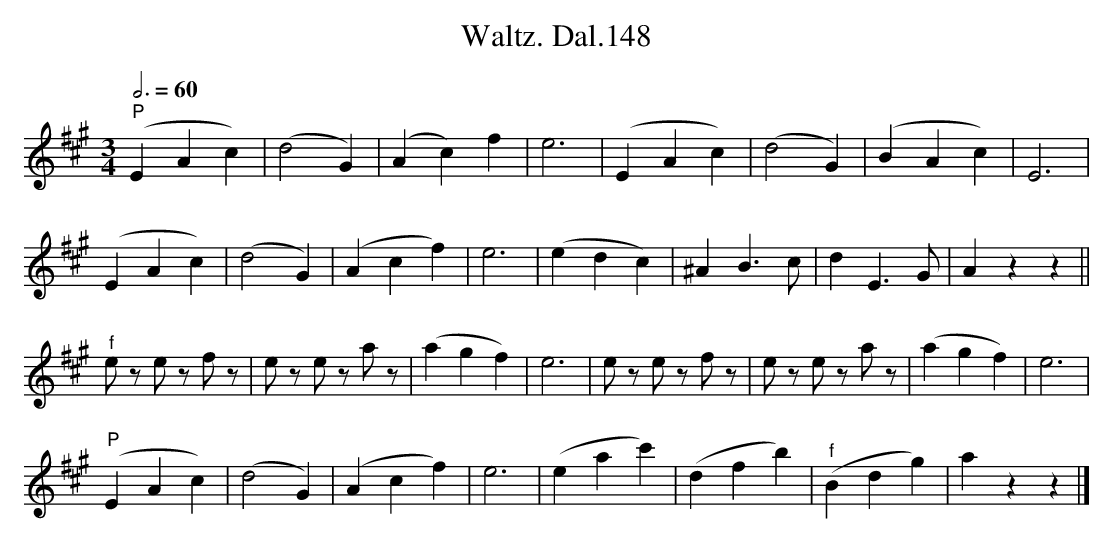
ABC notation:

X:1
T:Waltz. Dal.148
M:3/4
L:1/4
Q:3/4=60
K:A
"^P"(EAc) | (d2G) | (Ac)f | e3 |\
(EAc) | (d2G) | (BAc) | E3 |
(EAc) | (d2-G) | (Acf) | e3 |\
(edc) | ^AB>c | dE>G | Azz ||
"^f" e/z/ e/z/ f/z/ | e/z/ e/z/ a/z/ | (agf) | e3 |\
e/z/ e/z/ f/z/ | e/z/ e/z/ a/z/ | (agf) | e3 |
"^P" (EAc) | (d2G) | (Acf) | e3 |\
(eac') | (dfb) | "^f" (Bdg) | azz |]
